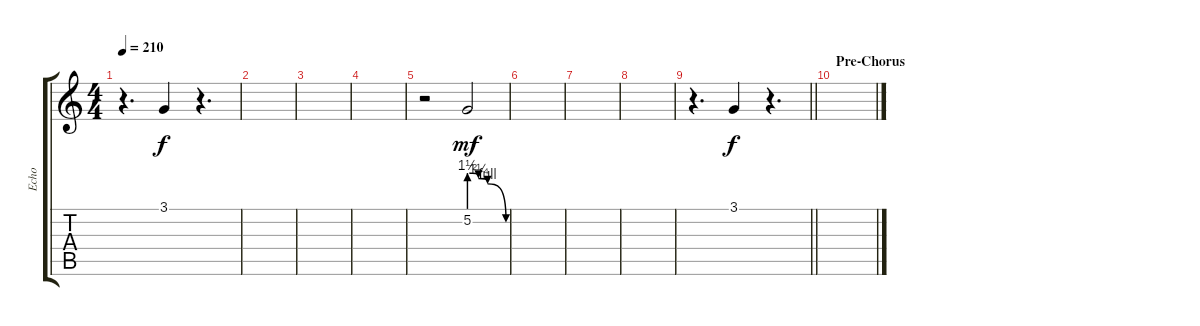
\track ("Echo" "Echo") {instrument sopranosax}
\staff {score tabs}
\tuning (E4 B3 G3 D3 A2 E2) {hide}
\ts (4 4)
\tempo 210
\clef g2
\ks c
r.4{d dy f} 3.1.4 r.4{d} |
|
|
|
r.2 5.2{be (custom 0 6 15 5 30 4 60 0)}.2{dy mf} |
|
|
|
\barLineRight lightlight
r.4{d} 3.1.4{dy f} r.4{d} |
\section ("" "Pre-Chorus")
